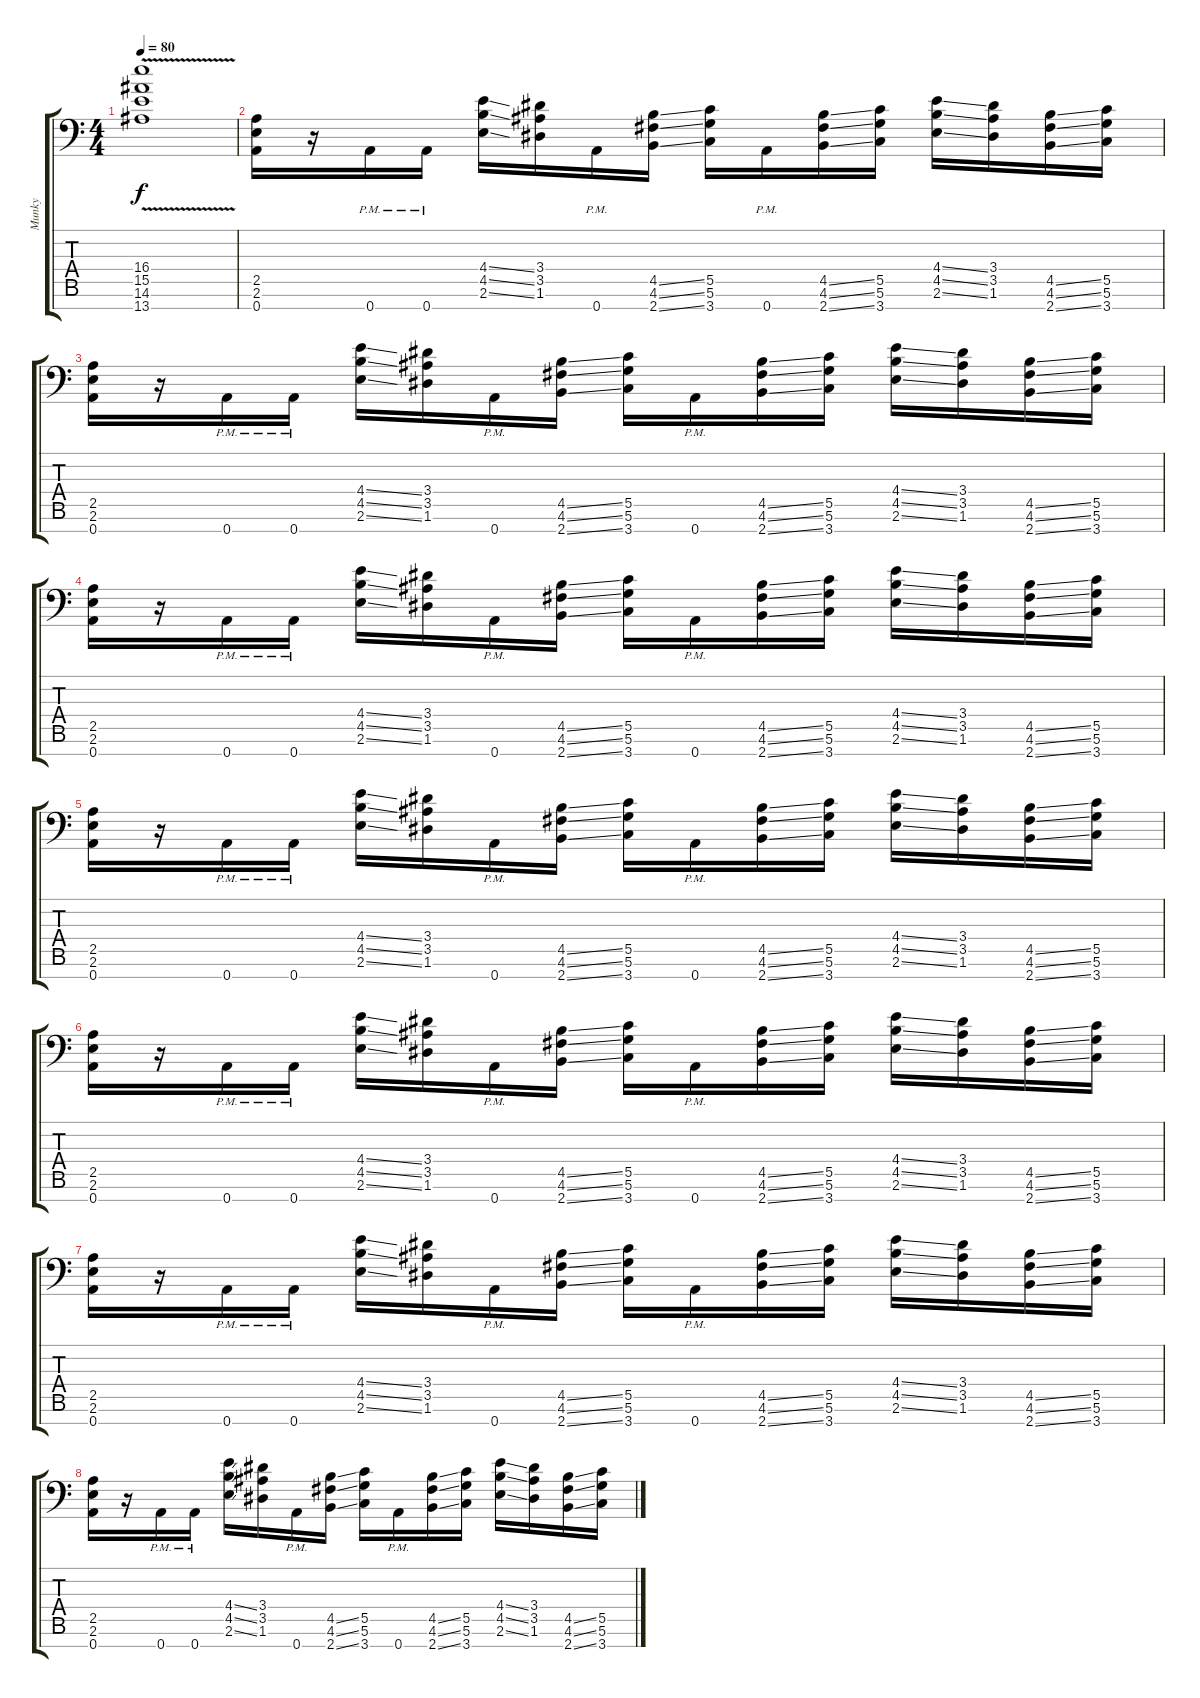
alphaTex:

\track ("Munky" "Munky") {instrument distortionguitar}
\staff {score tabs}
\tuning (D4 A3 F3 C3 G2 D2 A1) {hide}
\ts (4 4)
\tempo 80
\clef f4
\ks c
(16.4{v} 15.5{v} 14.6{v} 13.7).1{dy f} |
(2.5 2.6 0.7).16{instrument distortionguitar} r.16 0.7{pm}.16 0.7{pm}.16 (4.4{ss} 4.5{ss} 2.6{ss}).16 (3.4 3.5 1.6).16 0.7{pm}.16 (4.5{ss} 4.6{ss} 2.7{ss}).16 (5.5 5.6 3.7).16 0.7{pm}.16 (4.5{ss} 4.6{ss} 2.7{ss}).16 (5.5 5.6 3.7).16 (4.4{ss} 4.5{ss} 2.6{ss}).16 (3.4 3.5 1.6).16 (4.5{ss} 4.6{ss} 2.7{ss}).16 (5.5 5.6 3.7).16 |
(2.5 2.6 0.7).16{instrument distortionguitar} r.16 0.7{pm}.16 0.7{pm}.16 (4.4{ss} 4.5{ss} 2.6{ss}).16 (3.4 3.5 1.6).16 0.7{pm}.16 (4.5{ss} 4.6{ss} 2.7{ss}).16 (5.5 5.6 3.7).16 0.7{pm}.16 (4.5{ss} 4.6{ss} 2.7{ss}).16 (5.5 5.6 3.7).16 (4.4{ss} 4.5{ss} 2.6{ss}).16 (3.4 3.5 1.6).16 (4.5{ss} 4.6{ss} 2.7{ss}).16 (5.5 5.6 3.7).16 |
(2.5 2.6 0.7).16{instrument distortionguitar} r.16 0.7{pm}.16 0.7{pm}.16 (4.4{ss} 4.5{ss} 2.6{ss}).16 (3.4 3.5 1.6).16 0.7{pm}.16 (4.5{ss} 4.6{ss} 2.7{ss}).16 (5.5 5.6 3.7).16 0.7{pm}.16 (4.5{ss} 4.6{ss} 2.7{ss}).16 (5.5 5.6 3.7).16 (4.4{ss} 4.5{ss} 2.6{ss}).16 (3.4 3.5 1.6).16 (4.5{ss} 4.6{ss} 2.7{ss}).16 (5.5 5.6 3.7).16 |
(2.5 2.6 0.7).16{instrument distortionguitar} r.16 0.7{pm}.16 0.7{pm}.16 (4.4{ss} 4.5{ss} 2.6{ss}).16 (3.4 3.5 1.6).16 0.7{pm}.16 (4.5{ss} 4.6{ss} 2.7{ss}).16 (5.5 5.6 3.7).16 0.7{pm}.16 (4.5{ss} 4.6{ss} 2.7{ss}).16 (5.5 5.6 3.7).16 (4.4{ss} 4.5{ss} 2.6{ss}).16 (3.4 3.5 1.6).16 (4.5{ss} 4.6{ss} 2.7{ss}).16 (5.5 5.6 3.7).16 |
(2.5 2.6 0.7).16{instrument distortionguitar} r.16 0.7{pm}.16 0.7{pm}.16 (4.4{ss} 4.5{ss} 2.6{ss}).16 (3.4 3.5 1.6).16 0.7{pm}.16 (4.5{ss} 4.6{ss} 2.7{ss}).16 (5.5 5.6 3.7).16 0.7{pm}.16 (4.5{ss} 4.6{ss} 2.7{ss}).16 (5.5 5.6 3.7).16 (4.4{ss} 4.5{ss} 2.6{ss}).16 (3.4 3.5 1.6).16 (4.5{ss} 4.6{ss} 2.7{ss}).16 (5.5 5.6 3.7).16 |
(2.5 2.6 0.7).16{instrument distortionguitar} r.16 0.7{pm}.16 0.7{pm}.16 (4.4{ss} 4.5{ss} 2.6{ss}).16 (3.4 3.5 1.6).16 0.7{pm}.16 (4.5{ss} 4.6{ss} 2.7{ss}).16 (5.5 5.6 3.7).16 0.7{pm}.16 (4.5{ss} 4.6{ss} 2.7{ss}).16 (5.5 5.6 3.7).16 (4.4{ss} 4.5{ss} 2.6{ss}).16 (3.4 3.5 1.6).16 (4.5{ss} 4.6{ss} 2.7{ss}).16 (5.5 5.6 3.7).16 |
(2.5 2.6 0.7).16{instrument distortionguitar} r.16 0.7{pm}.16 0.7{pm}.16 (4.4{ss} 4.5{ss} 2.6{ss}).16 (3.4 3.5 1.6).16 0.7{pm}.16 (4.5{ss} 4.6{ss} 2.7{ss}).16 (5.5 5.6 3.7).16 0.7{pm}.16 (4.5{ss} 4.6{ss} 2.7{ss}).16 (5.5 5.6 3.7).16 (4.4{ss} 4.5{ss} 2.6{ss}).16 (3.4 3.5 1.6).16 (4.5{ss} 4.6{ss} 2.7{ss}).16 (5.5 5.6 3.7).16
